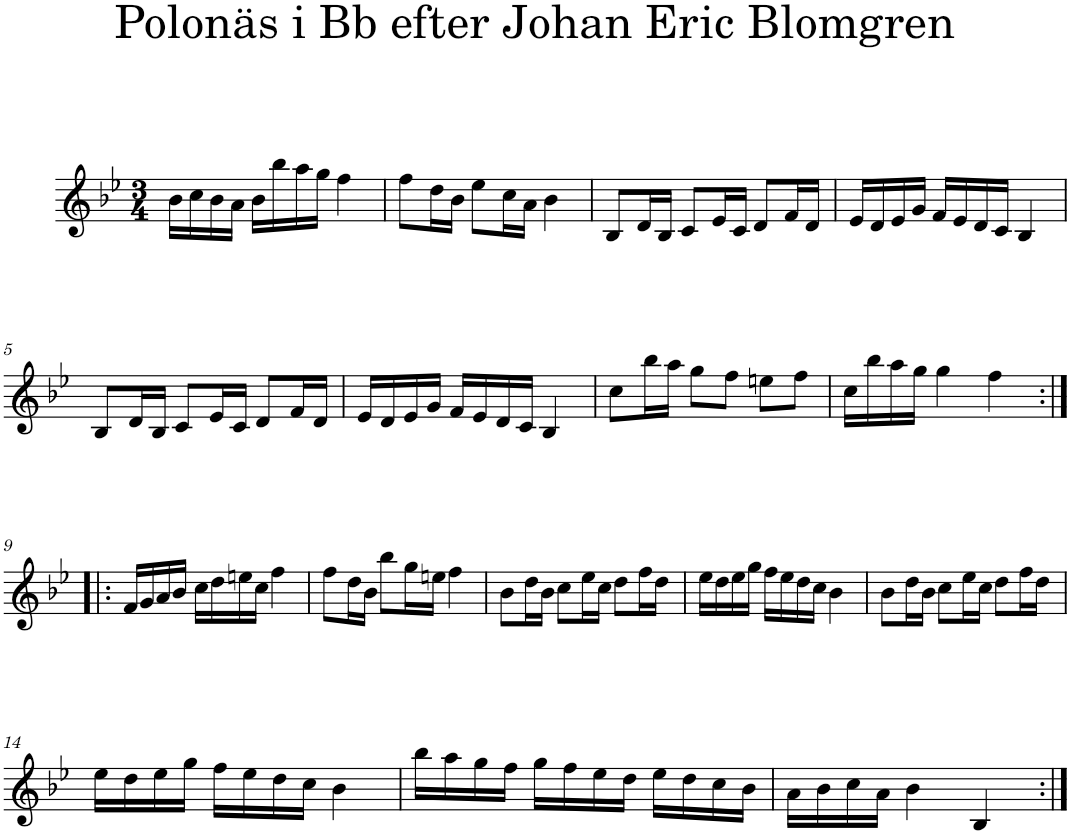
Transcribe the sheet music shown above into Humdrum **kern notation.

**kern
*part1
*staff1
*I"Piano
*I'Pno
*clefG2
*k[b-e-]
*B-:
*M3/4
=1
16b-\LL
16cc\
16b-\
16a\JJ
16b-\LL
16bb-\
16aa\
16gg\JJ
4ff\
=2
8ff\L
16dd\L
16b-\JJ
8ee-\L
16cc\L
16a\JJ
4b-\
=3
8B-/L
16d/L
16B-/JJ
8c/L
16e-/L
16c/JJ
8d/L
16f/L
16d/JJ
=4
16e-/LL
16d/
16e-/
16g/JJ
16f/LL
16e-/
16d/
16c/JJ
4B-/
!!LO:LB:g=z
=5
8B-/L
16d/L
16B-/JJ
8c/L
16e-/L
16c/JJ
8d/L
16f/L
16d/JJ
=6
16e-/LL
16d/
16e-/
16g/JJ
16f/LL
16e-/
16d/
16c/JJ
4B-/
=7
8cc\L
16bb-\L
16aa\JJ
8gg\L
8ff\J
8een\L
8ff\J
=8
16cc\LL
16bb-\
16aa\
16gg\JJ
4gg\
4ff\
!!LO:LB:g=z
=9:|!|:
16f/LL
16g/
16a/
16b-/JJ
16cc\LL
16dd\
16een\
16cc\JJ
4ff\
=10
8ff\L
16dd\L
16b-\JJ
8bb-\L
16gg\L
16een\JJ
4ff\
=11
8b-\L
16dd\L
16b-\JJ
8cc\L
16ee-\L
16cc\JJ
8dd\L
16ff\L
16dd\JJ
=12
16ee-\LL
16dd\
16ee-\
16gg\JJ
16ff\LL
16ee-\
16dd\
16cc\JJ
4b-\
=13
8b-\L
16dd\L
16b-\JJ
8cc\L
16ee-\L
16cc\JJ
8dd\L
16ff\L
16dd\JJ
!!LO:LB:g=z
=14
16ee-\LL
16dd\
16ee-\
16gg\JJ
16ff\LL
16ee-\
16dd\
16cc\JJ
4b-\
=15
16bb-\LL
16aa\
16gg\
16ff\JJ
16gg\LL
16ff\
16ee-\
16dd\JJ
16ee-\LL
16dd\
16cc\
16b-\JJ
=16
16a\LL
16b-\
16cc\
16a\JJ
4b-\
4B-/
=:|!
*-
